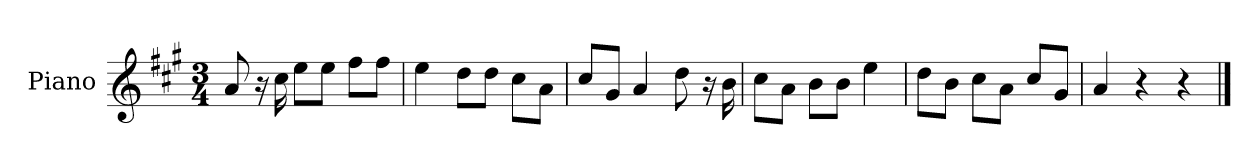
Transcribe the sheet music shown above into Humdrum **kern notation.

**kern
*part1
*staff1
*I"Piano
*I'P-no
*clefG2
*k[f#c#g#]
*M3/4
*MM91
=1
8a/
16r
16cc#\
8ee\L
8ee\J
8ff#\L
8ff#\J
=2
4ee\
8dd\L
8dd\J
8cc#\L
8a\J
=3
8cc#/L
8g#/J
4a/
8dd\
16r
16b\
=4
8cc#\L
8a\J
8b\L
8b\J
4ee\
=5
8dd\L
8b\J
8cc#\L
8a\J
8cc#/L
8g#/J
=6
4a/
4r
4r
==
*-
